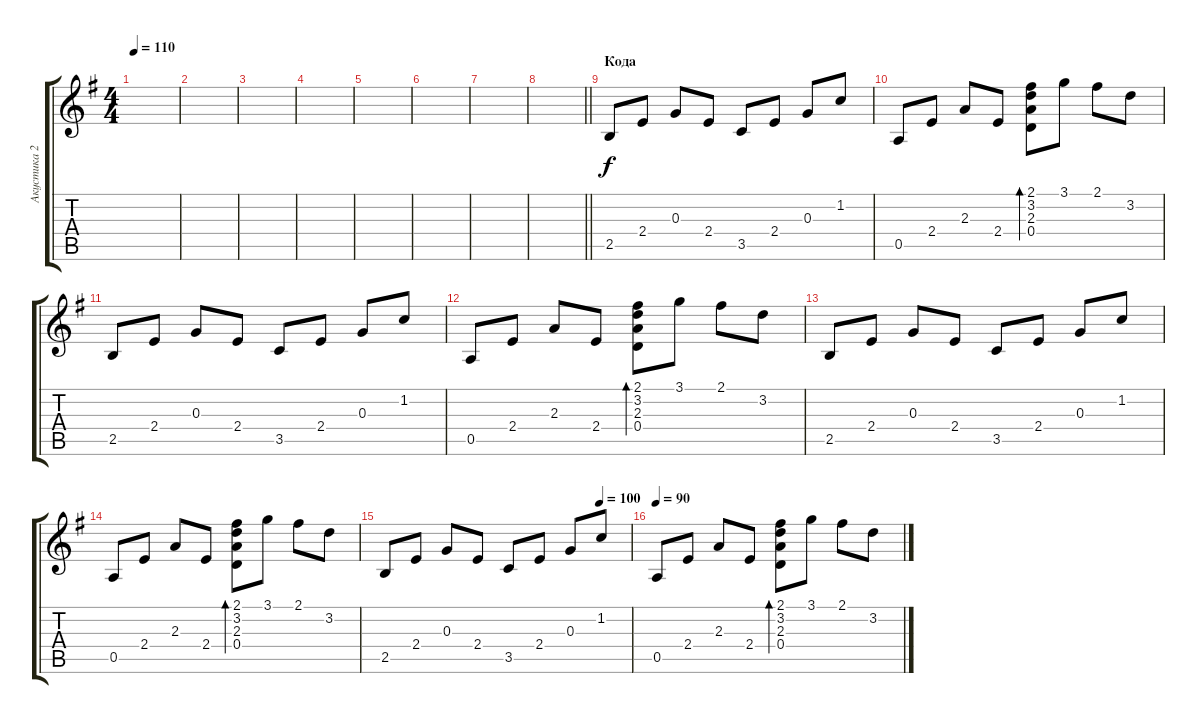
\track ("Акустика 2" "Акустика 2") {instrument acousticguitarsteel}
\staff {score tabs}
\tuning (E4 B3 G3 D3 A2 E2) {hide}
\ts (4 4)
\tempo 110
\clef g2
\ks eminor
|
|
|
|
|
|
|
\barLineRight lightlight
|
\section ("" "Кода")
2.5.8 2.4.8 0.3.8 2.4.8 3.5.8 2.4.8 0.3.8 1.2.8 |
0.5.8 2.4.8 2.3.8 2.4.8 (2.1 3.2 2.3 0.4).8{bd 60} 3.1.8 2.1.8 3.2.8 |
2.5.8 2.4.8 0.3.8 2.4.8 3.5.8 2.4.8 0.3.8 1.2.8 |
0.5.8 2.4.8 2.3.8 2.4.8 (2.1 3.2 2.3 0.4).8{bd 60} 3.1.8 2.1.8 3.2.8 |
2.5.8 2.4.8 0.3.8 2.4.8 3.5.8 2.4.8 0.3.8 1.2.8 |
0.5.8 2.4.8 2.3.8 2.4.8 (2.1 3.2 2.3 0.4).8{bd 60} 3.1.8 2.1.8 3.2.8 |
\tempo (100 0.875)
2.5.8 2.4.8 0.3.8 2.4.8 3.5.8 2.4.8 0.3.8 1.2.8 |
\tempo 70
\tempo 90
0.5.8 2.4.8 2.3.8 2.4.8 (2.1 3.2 2.3 0.4).8{bd 60} 3.1.8 2.1.8 3.2.8
